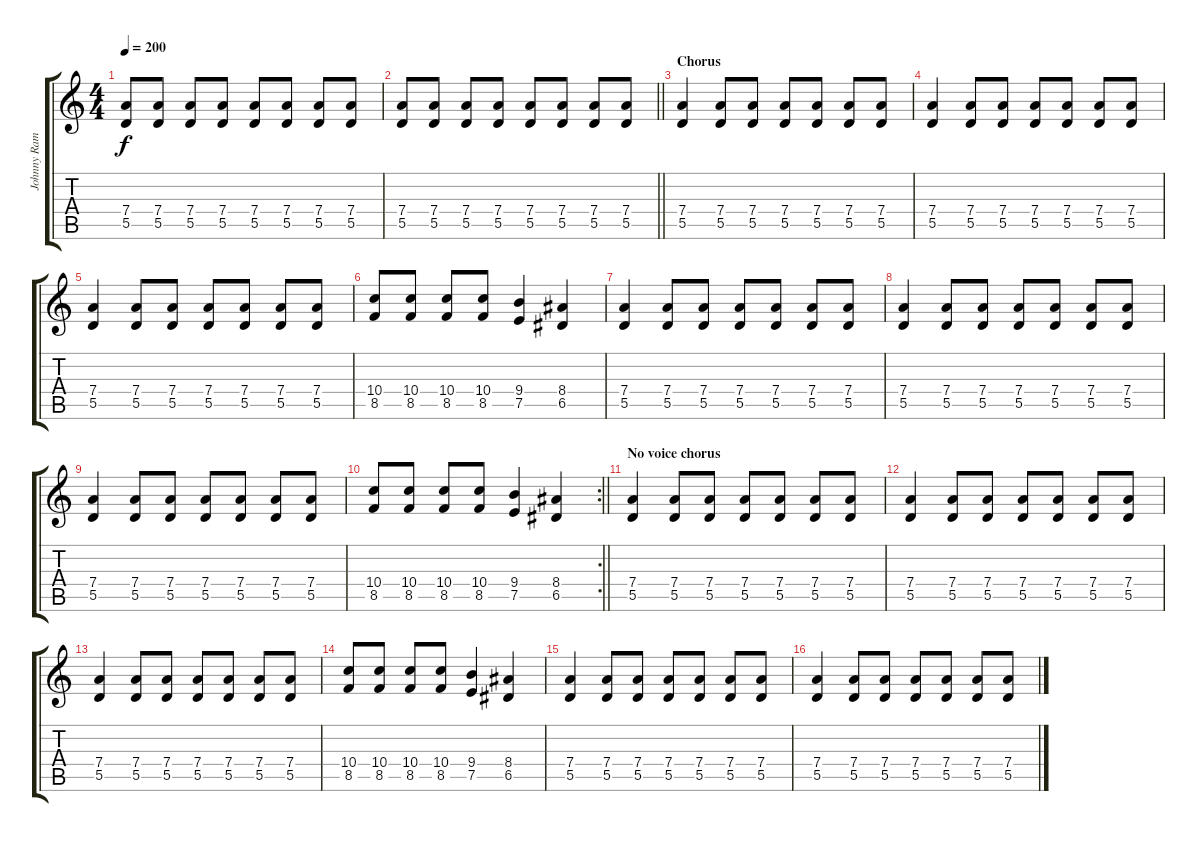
\track ("Johnny Ramone" "Johnny Ram") {instrument overdrivenguitar}
\staff {score tabs}
\tuning (E4 B3 G3 D3 A2 E2) {hide}
\ts (4 4)
\tempo 200
\clef g2
\ks c
(7.4 5.5).8{dy f} (7.4 5.5).8 (7.4 5.5).8 (7.4 5.5).8 (7.4 5.5).8 (7.4 5.5).8 (7.4 5.5).8 (7.4 5.5).8 |
\barLineRight lightlight
(7.4 5.5).8 (7.4 5.5).8 (7.4 5.5).8 (7.4 5.5).8 (7.4 5.5).8 (7.4 5.5).8 (7.4 5.5).8 (7.4 5.5).8 |
\section ("" "Chorus")
(7.4 5.5).4 (7.4 5.5).8 (7.4 5.5).8 (7.4 5.5).8 (7.4 5.5).8 (7.4 5.5).8 (7.4 5.5).8 |
(7.4 5.5).4 (7.4 5.5).8 (7.4 5.5).8 (7.4 5.5).8 (7.4 5.5).8 (7.4 5.5).8 (7.4 5.5).8 |
(7.4 5.5).4 (7.4 5.5).8 (7.4 5.5).8 (7.4 5.5).8 (7.4 5.5).8 (7.4 5.5).8 (7.4 5.5).8 |
(10.4 8.5).8 (10.4 8.5).8 (10.4 8.5).8 (10.4 8.5).8 (9.4 7.5).4 (8.4 6.5).4 |
(7.4 5.5).4 (7.4 5.5).8 (7.4 5.5).8 (7.4 5.5).8 (7.4 5.5).8 (7.4 5.5).8 (7.4 5.5).8 |
(7.4 5.5).4 (7.4 5.5).8 (7.4 5.5).8 (7.4 5.5).8 (7.4 5.5).8 (7.4 5.5).8 (7.4 5.5).8 |
(7.4 5.5).4 (7.4 5.5).8 (7.4 5.5).8 (7.4 5.5).8 (7.4 5.5).8 (7.4 5.5).8 (7.4 5.5).8 |
\rc 2
\barLineRight lightlight
(10.4 8.5).8 (10.4 8.5).8 (10.4 8.5).8 (10.4 8.5).8 (9.4 7.5).4 (8.4 6.5).4 |
\section ("" "No voice chorus")
(7.4 5.5).4 (7.4 5.5).8 (7.4 5.5).8 (7.4 5.5).8 (7.4 5.5).8 (7.4 5.5).8 (7.4 5.5).8 |
(7.4 5.5).4 (7.4 5.5).8 (7.4 5.5).8 (7.4 5.5).8 (7.4 5.5).8 (7.4 5.5).8 (7.4 5.5).8 |
(7.4 5.5).4 (7.4 5.5).8 (7.4 5.5).8 (7.4 5.5).8 (7.4 5.5).8 (7.4 5.5).8 (7.4 5.5).8 |
(10.4 8.5).8 (10.4 8.5).8 (10.4 8.5).8 (10.4 8.5).8 (9.4 7.5).4 (8.4 6.5).4 |
(7.4 5.5).4 (7.4 5.5).8 (7.4 5.5).8 (7.4 5.5).8 (7.4 5.5).8 (7.4 5.5).8 (7.4 5.5).8 |
(7.4 5.5).4 (7.4 5.5).8 (7.4 5.5).8 (7.4 5.5).8 (7.4 5.5).8 (7.4 5.5).8 (7.4 5.5).8
